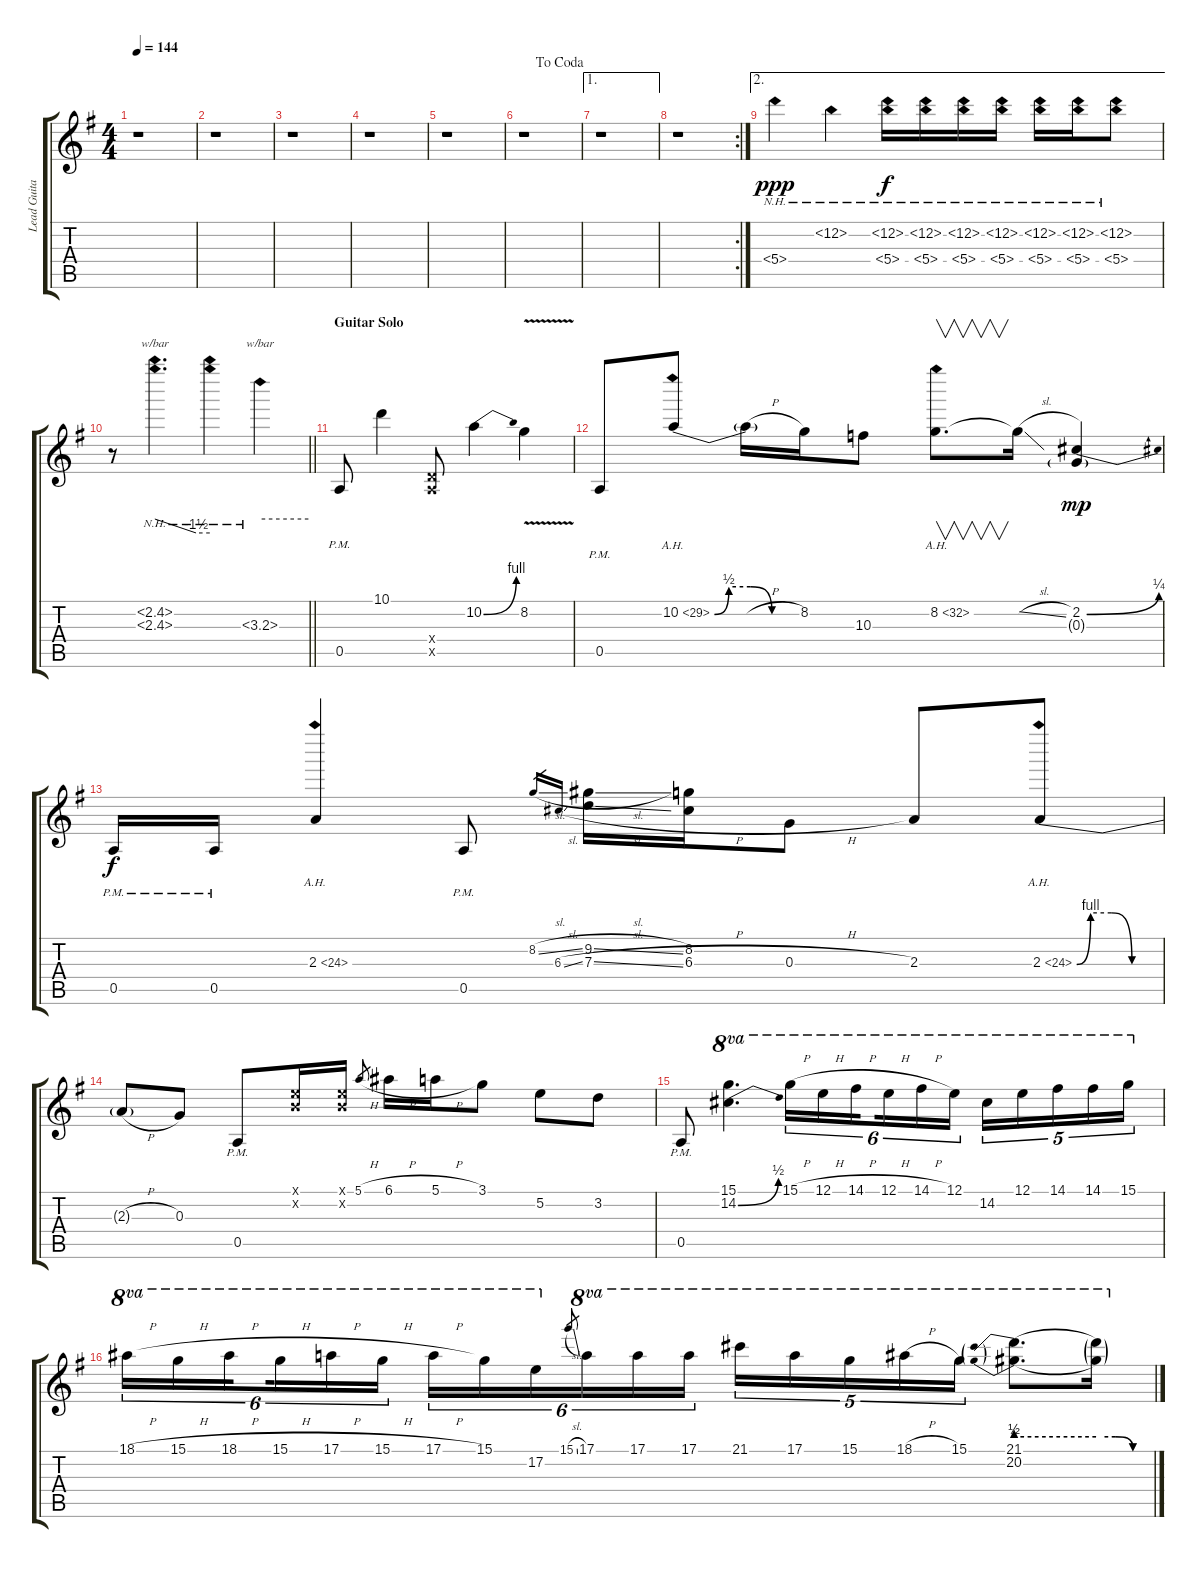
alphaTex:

\track ("Lead Guitar" "Lead Guita") {instrument distortionguitar}
\staff {score tabs}
\tuning (E4 B3 G3 D3 A2 E2) {hide}
\ts (4 4)
\tempo 144
\clef g2
\ks g
r.1{dy ppp} |
r.1 |
r.1 |
r.1 |
r.1 |
\jump dacoda
r.1 |
\ae 1
r.1 |
\rc 2
r.1 |
\ae 2
5.4{nh}.4 12.2{nh}.4 (12.2{nh} 5.4{nh}).16{dy f} (12.2{nh} 5.4{nh}).16 (12.2{nh} 5.4{nh}).16 (12.2{nh} 5.4{nh}).16 (12.2{nh} 5.4{nh}).16 (12.2{nh} 5.4{nh}).16 (12.2{nh} 5.4{nh}).8 |
\barLineRight lightlight
r.8 (2.2{nh} 2.3{nh}).4{d tbe (custom default 0 0 45 -6 60 -6)} (2.2{nh t} 2.3{nh t}).4 3.3{nh}.4{tbe (hold default 0 0 60 0)} |
\section ("" "Guitar Solo")
0.5{pm}.8 10.1.4 (0.4{x} 0.5{x}).8 10.2{be (bend 0 0 60 4)}.4 8.2{v}.4 |
0.5{pm}.8 10.2{be (custom 0 0 10 2 25 2 40 0 60 0) ah 19}.8 10.2{h t}.16 8.2.16 10.3.8 8.2{ah 24}.8{v d} 8.2{sl t}.16 (2.2{be (bend 0 0 60 1)} 0.3{g}).4{dy mp} |
0.5{pm}.16{dy f} 0.5{pm}.16 2.3{ah 22}.4 0.5{pm}.8 8.2{sl}.16{gr} 6.3{sl}.16{gr} (9.2{sl} 7.3{sl}).16 (8.2 6.3{h}).16 0.3{h}.8 2.3.8 2.3{be (custom 0 0 10 4 25 4 40 0 60 0) ah 22}.8 |
2.3{h t}.8 0.3.8 0.5{pm}.8 (0.1{x} 0.2{x}).16 (0.1{x} 0.2{x}).16 5.1{h}.8{gr} 6.1{h}.16 5.1{h}.16 3.1.8 5.2.8 3.2.8 |
0.5{pm}.8 (15.1 14.2{be (bend 0 0 60 2)}).4{d ot 8va} 15.1{h}.16{tu (6 4) ot 8va} 12.1{h}.16{tu (6 4) ot 8va} 14.1{h}.16{tu (6 4) ot 8va beam splitsecondary} 12.1{h}.16{tu (6 4) ot 8va} 14.1{h}.16{tu (6 4) ot 8va} 12.1.16{tu (6 4) ot 8va} 14.2.16{tu (5 4) ot 8va} 12.1.16{tu (5 4) ot 8va} 14.1.16{tu (5 4) ot 8va} 14.1.16{tu (5 4) ot 8va} 15.1.16{tu (5 4) ot 8va} |
18.1{h}.16{tu (6 4) ot 8va} 15.1{h}.16{tu (6 4) ot 8va} 18.1{h}.16{tu (6 4) ot 8va beam splitsecondary} 15.1{h}.16{tu (6 4) ot 8va} 17.1{h}.16{tu (6 4) ot 8va} 15.1{h}.16{tu (6 4) ot 8va} 17.1{h}.16{tu (6 4) ot 8va} 15.1.16{tu (6 4) ot 8va} 17.2.16{tu (6 4) ot 8va} 15.1{sl}.8{gr beam splitsecondary} 17.1.16{tu (6 4) ot 8va} 17.1.16{tu (6 4) ot 8va} 17.1.16{tu (6 4) ot 8va} 21.1.16{tu (5 4) ot 8va} 17.1.16{tu (5 4) ot 8va} 15.1.16{tu (5 4) ot 8va} 18.1{h}.16{tu (5 4) ot 8va} 15.1.16{tu (5 4) ot 8va} (21.1{be (prebend 0 2 60 2)} 20.2{be (prebend 0 2 60 2)}).8{d ot 8va} (21.1{be (custom 0 2 20 2 40 0 60 0) t} 20.2{be (custom 0 2 20 2 40 0 60 0) t}).16{ot 8va}
